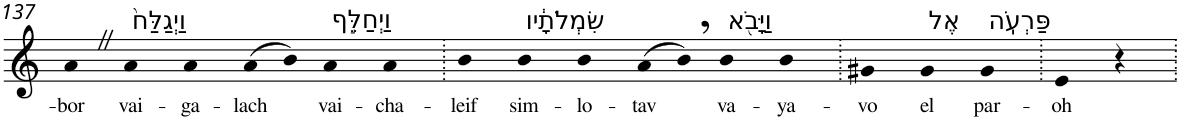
**kern	**text
*part1	*part1
*staff1	*staff1
*I"Piano	*
*I'Pno	*
!!LO:PB:g=z
*clefG2	*
*k[]	*
=137	=137
!	!LO:LY:b
4aZ	-bor
!LO:TX:a:t=וַיְגַלַּח֙	!
!	!LO:LY:b
4a	vai-
!	!LO:LY:b
4a	-ga-
!	!LO:LY:b
(>8a	-lach
8b)	.
!LO:TX:a:t=וַיְחַלֵּ֣ף	!
!	!LO:LY:b
4a	vai-
!	!LO:LY:b
4a	-cha-
=138.	=138.
!	!LO:LY:b
4b	-leif
!LO:TX:a:t=שִׂמְלֹתָ֔יו	!
!	!LO:LY:b
4b	sim-
!	!LO:LY:b
4b	-lo-
!	!LO:LY:b
(>8a	-tav
8b,)	.
!LO:TX:a:t=וַיָּבֹ֖א	!
!	!LO:LY:b
4b	va-
!	!LO:LY:b
4b	-ya-
=139.	=139.
!	!LO:LY:b
4g#X	-vo
!LO:TX:a:t=אֶל	!
!	!LO:LY:b
4g#	el
!LO:TX:a:t=פַּרְעֹֽה	!
!	!LO:LY:b
4g#	par-
=140.	=140.
!	!LO:LY:b
4e	-oh
4r	.
=.	=.
*-	*-
